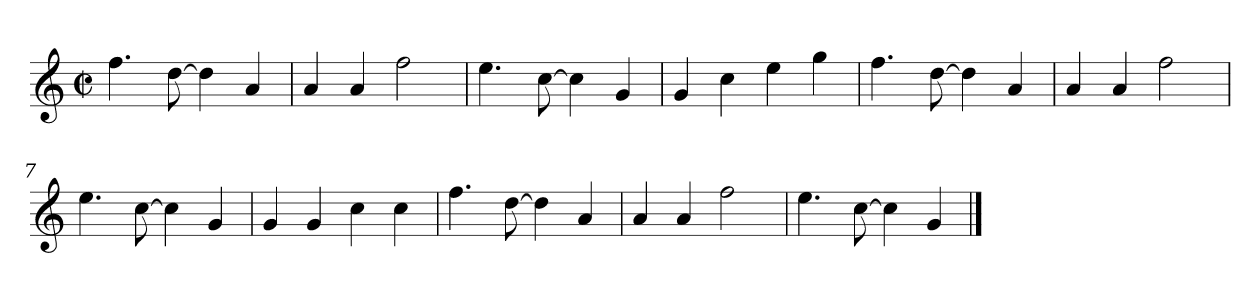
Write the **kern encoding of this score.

**kern
*part1
*staff1
*clefG2
*k[]
*C:
*M2/2
*met(c|)
=1
4.ff\
[8dd\
4dd\]
4a/
=2
4a/
4a/
2ff\
=3
4.ee\
[8cc\
4cc\]
4g/
=4
4g/
4cc\
4ee\
4gg\
=5
4.ff\
[8dd\
4dd\]
4a/
=6
4a/
4a/
2ff\
!!LO:LB:g=z
=7
4.ee\
[8cc\
4cc\]
4g/
=8
4g/
4g/
4cc\
4cc\
=9
4.ff\
[8dd\
4dd\]
4a/
=10
4a/
4a/
2ff\
=11
4.ee\
[8cc\
4cc\]
4g/
==
*-
